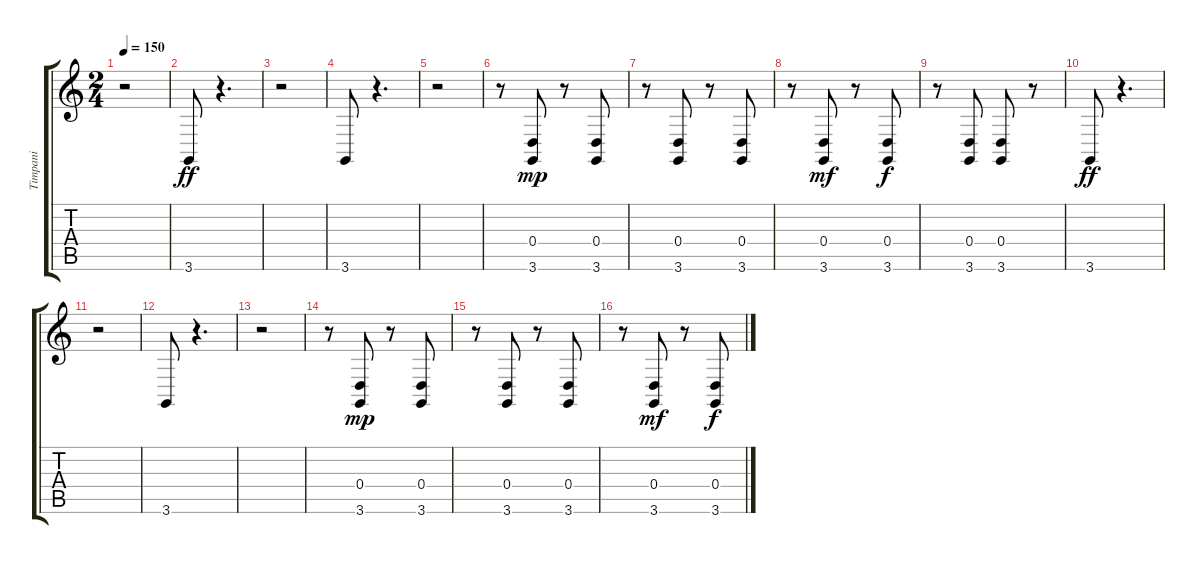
\track ("Timpani" "Timpani") {instrument timpani}
\staff {score tabs}
\tuning (E4 B3 G3 D3 A2 E2) {hide}
\ts (2 4)
\tempo 150
\clef g2
\ks c
r.2{dy ff} |
3.6.8 r.4{d} |
r.2 |
3.6.8 r.4{d} |
r.2 |
r.8 (0.4 3.6).8{dy mp} r.8 (0.4 3.6).8 |
r.8 (0.4 3.6).8 r.8 (0.4 3.6).8 |
r.8 (0.4 3.6).8{dy mf} r.8 (0.4 3.6).8{dy f} |
r.8 (0.4 3.6).8 (0.4 3.6).8 r.8 |
3.6.8{dy ff} r.4{d} |
r.2 |
3.6.8 r.4{d} |
r.2 |
r.8 (0.4 3.6).8{dy mp} r.8 (0.4 3.6).8 |
r.8 (0.4 3.6).8 r.8 (0.4 3.6).8 |
r.8 (0.4 3.6).8{dy mf} r.8 (0.4 3.6).8{dy f}
